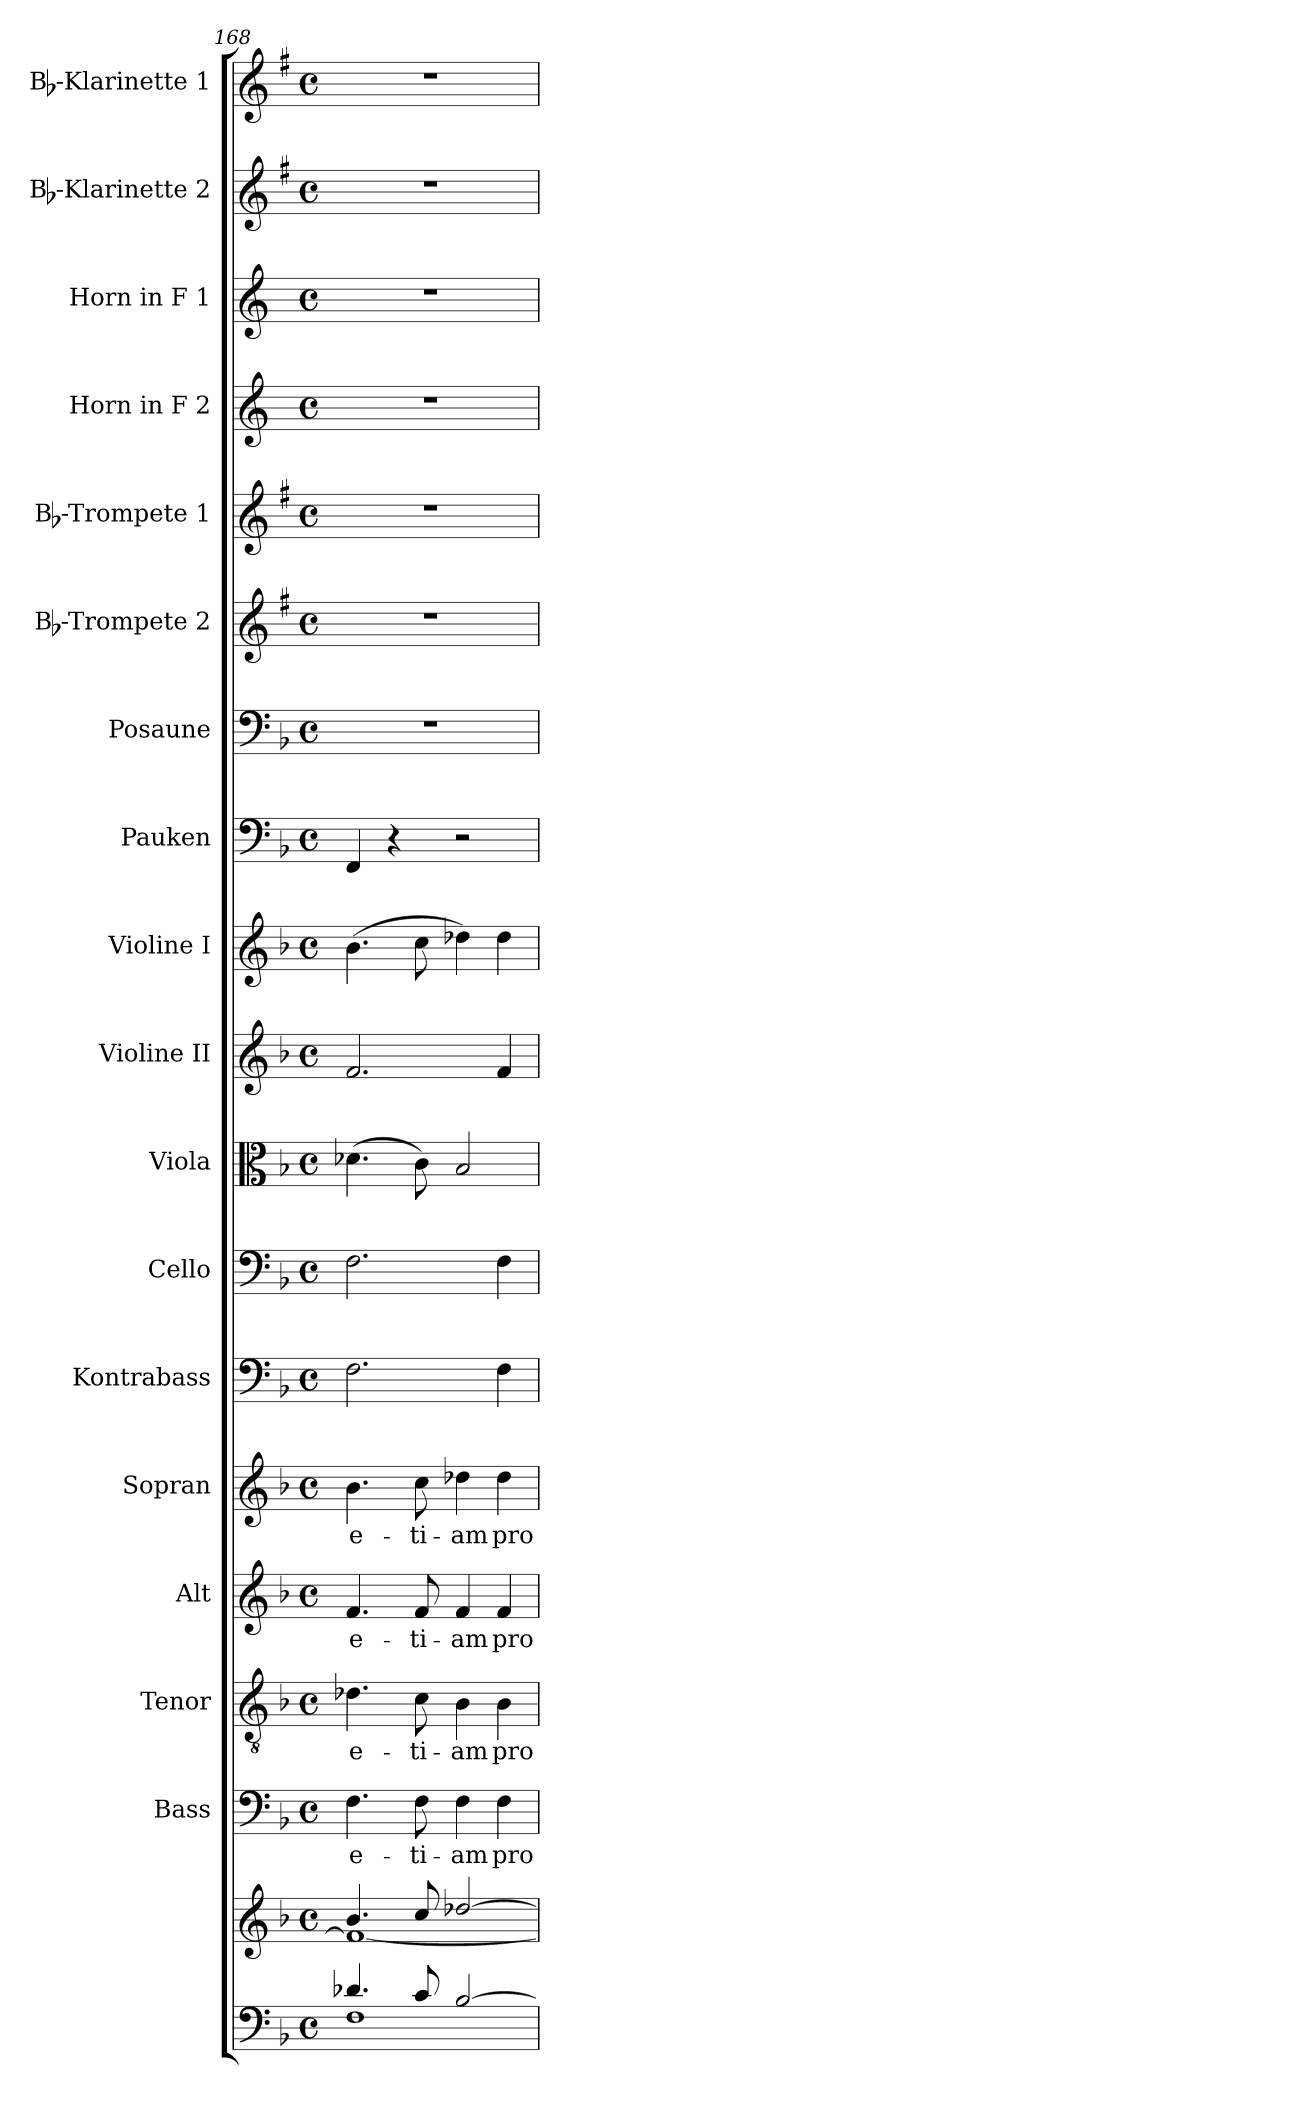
**kern	**kern	**kern	**text	**kern	**text	**kern	**text	**kern	**text	**kern	**kern	**kern	**kern	**kern	**kern	**kern	**kern	**kern	**kern	**kern	**kern	**kern
*part18	*part18	*part17	*part17	*part16	*part16	*part15	*part15	*part14	*part14	*part13	*part12	*part11	*part10	*part9	*part8	*part7	*part6	*part5	*part4	*part3	*part2	*part1
*staff19	*staff18	*staff17	*staff17	*staff16	*staff16	*staff15	*staff15	*staff14	*staff14	*staff13	*staff12	*staff11	*staff10	*staff9	*staff8	*staff7	*staff6	*staff5	*staff4	*staff3	*staff2	*staff1
*	*	*I"Bass	*	*I"Tenor	*	*I"Alt	*	*I"Sopran	*	*I"Kontrabass	*I"Cello	*I"Viola	*I"Violine II	*I"Violine I	*I"Pauken	*I"Posaune	*I"Bb-Trompete 2	*I"Bb-Trompete 1	*I"Horn in F 2	*I"Horn in F 1	*I"Bb-Klarinette 2	*I"Bb-Klarinette 1
*	*	*I'B.	*	*I'T.	*	*I'A.	*	*I'S.	*	*I'Kb.	*	*I'Vla.	*I'Vl. II	*I'Vl. I	*I'Pk.	*I'Pos.	*I'Bb Trp. 2	*I'Bb Trp. 1	*	*	*I'Bb Kl. 2	*I'Bb Kl. 1
*clefF4	*clefG2	*clefF4	*	*clefGv2	*	*clefG2	*	*clefG2	*	*clefF4	*clefF4	*clefC3	*clefG2	*clefG2	*clefF4	*clefF4	*clefG2	*clefG2	*clefG2	*clefG2	*clefG2	*clefG2
*	*	*	*	*	*	*	*	*	*	*ITrd7c12	*	*	*	*	*	*	*ITrd1c2	*ITrd1c2	*ITrd4c7	*ITrd4c7	*ITrd1c2	*ITrd1c2
*k[b-]	*k[b-]	*k[b-]	*	*k[b-]	*	*k[b-]	*	*k[b-]	*	*k[b-]	*k[b-]	*k[b-]	*k[b-]	*k[b-]	*k[b-]	*k[b-]	*k[b-]	*k[b-]	*k[b-]	*k[b-]	*k[b-]	*k[b-]
*F:	*F:	*F:	*	*F:	*	*F:	*	*F:	*	*F:	*F:	*F:	*F:	*F:	*F:	*F:	*F:	*F:	*F:	*F:	*F:	*F:
*M4/4	*M4/4	*M4/4	*	*M4/4	*	*M4/4	*	*M4/4	*	*M4/4	*M4/4	*M4/4	*M4/4	*M4/4	*M4/4	*M4/4	*M4/4	*M4/4	*M4/4	*M4/4	*M4/4	*M4/4
*met(c)	*met(c)	*met(c)	*	*met(c)	*	*met(c)	*	*met(c)	*	*met(c)	*met(c)	*met(c)	*met(c)	*met(c)	*met(c)	*met(c)	*met(c)	*met(c)	*met(c)	*met(c)	*met(c)	*met(c)
=168	=168	=168	=168	=168	=168	=168	=168	=168	=168	=168	=168	=168	=168	=168	=168	=168	=168	=168	=168	=168	=168	=168
*^	*^	*	*	*	*	*	*	*	*	*	*	*	*	*	*	*	*	*	*	*	*	*
!	!	!	!	!	!LO:LY:b	!	!LO:LY:b	!	!LO:LY:b	!	!LO:LY:b	!	!	!	!	!	!	!	!	!	!	!	!	!
4.d-X/	1F	4.b-/	1f_	4.F\	e-	4.d-X\	e-	4.f/	e-	4.b-\	e-	2.FF\	2.F\	(>4.d-X\	2.f/	(>4.b-\	4FF/	1r	1r	1r	1r	1r	1r	1r
.	.	.	.	.	.	.	.	.	.	.	.	.	.	.	.	.	4r	.	.	.	.	.	.	.
!	!	!	!	!	!LO:LY:b	!	!LO:LY:b	!	!LO:LY:b	!	!LO:LY:b	!	!	!	!	!	!	!	!	!	!	!	!	!
8c/	.	8cc/	.	8F\	-ti-	8c\	-ti-	8f/	-ti-	8cc\	-ti-	.	.	8c\)	.	8cc\	.	.	.	.	.	.	.	.
!	!	!	!	!	!LO:LY:b	!	!LO:LY:b	!	!LO:LY:b	!	!LO:LY:b	!	!	!	!	!	!	!	!	!	!	!	!	!
[>2B-/	.	[>2dd-X/	.	4F\	-am	4B-\	-am	4f/	-am	4dd-X\	-am	.	.	2B-/	.	4dd-X\)	2r	.	.	.	.	.	.	.
!	!	!	!	!	!LO:LY:b	!	!LO:LY:b	!	!LO:LY:b	!	!LO:LY:b	!	!	!	!	!	!	!	!	!	!	!	!	!
.	.	.	.	4F\	pro	4B-\	pro	4f/	pro	4dd-\	pro	4FF\	4F\	.	4f/	4dd-\	.	.	.	.	.	.	.	.
*v	*v	*	*	*	*	*	*	*	*	*	*	*	*	*	*	*	*	*	*	*	*	*	*	*
*	*v	*v	*	*	*	*	*	*	*	*	*	*	*	*	*	*	*	*	*	*	*	*	*
=	=	=	=	=	=	=	=	=	=	=	=	=	=	=	=	=	=	=	=	=	=	=
*-	*-	*-	*-	*-	*-	*-	*-	*-	*-	*-	*-	*-	*-	*-	*-	*-	*-	*-	*-	*-	*-	*-
